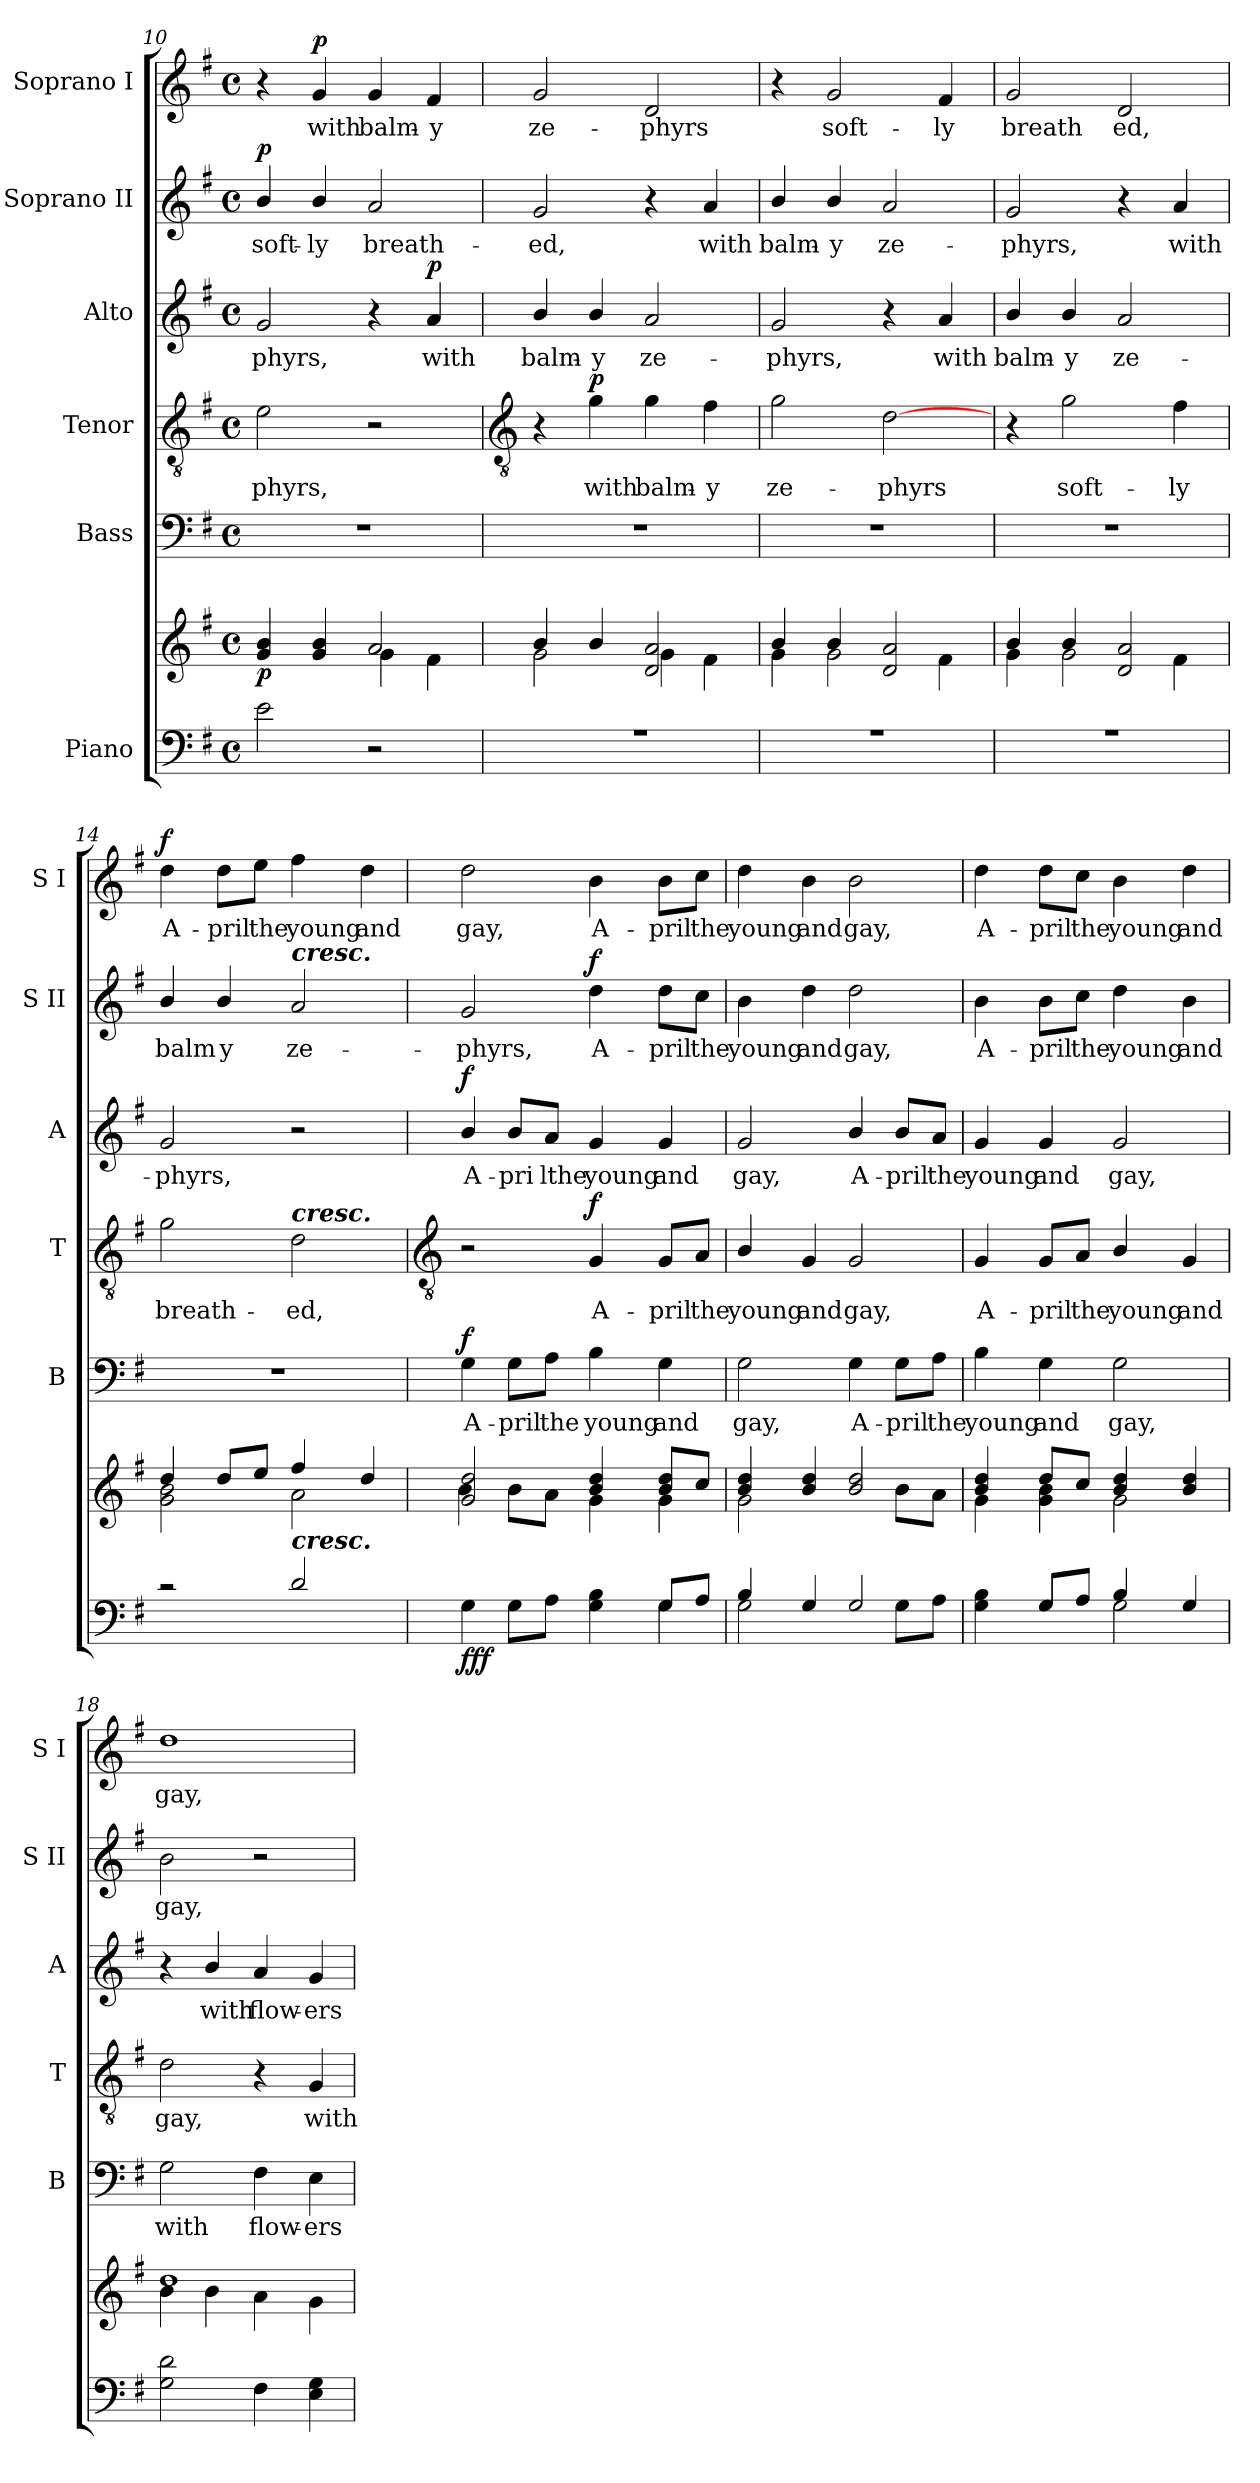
**kern	**kern	**dynam	**kern	**text	**dynam	**kern	**text	**dynam	**kern	**text	**dynam	**kern	**text	**dynam	**kern	**text	**dynam
*part6	*part6	*part6	*part5	*part5	*part5	*part4	*part4	*part4	*part3	*part3	*part3	*part2	*part2	*part2	*part1	*part1	*part1
*staff7	*staff6	*staff6/7	*staff5	*staff5	*staff5	*staff4	*staff4	*staff4	*staff3	*staff3	*staff3	*staff2	*staff2	*staff2	*staff1	*staff1	*staff1
*I"Piano	*	*	*I"Bass	*	*	*I"Tenor	*	*	*I"Alto	*	*	*I"Soprano II	*	*	*I"Soprano I	*	*
*	*	*	*I'B	*	*	*I'T	*	*	*I'A	*	*	*I'S II	*	*	*I'S I	*	*
*clefF4	*clefG2	*	*clefF4	*	*	*clefGv2	*	*	*clefG2	*	*	*clefG2	*	*	*clefG2	*	*
*k[f#]	*k[f#]	*	*k[f#]	*	*	*k[f#]	*	*	*k[f#]	*	*	*k[f#]	*	*	*k[f#]	*	*
*G:	*G:	*	*G:	*	*	*G:	*	*	*G:	*	*	*G:	*	*	*G:	*	*
*M4/4	*M4/4	*	*M4/4	*	*	*M4/4	*	*	*M4/4	*	*	*M4/4	*	*	*M4/4	*	*
*met(c)	*met(c)	*	*met(c)	*	*	*met(c)	*	*	*met(c)	*	*	*met(c)	*	*	*met(c)	*	*
=10	=10	=10	=10	=10	=10	=10	=10	=10	=10	=10	=10	=10	=10	=10	=10	=10	=10
*	*^	*	*	*	*	*	*	*	*	*	*	*	*	*	*	*	*
!	!	!	!LO:DY:b	!	!	!	!	!LO:LY:b	!	!	!LO:LY:b	!	!	!LO:LY:b	!LO:DY:b	!	!	!
2e	4g/ 4b/	2ryy	p	1r	.	.	2e	phyrs,	.	2g	phyrs,	.	4b/	soft-	p	4r	.	.
!	!	!	!	!	!	!	!	!	!	!	!	!	!	!LO:LY:b	!	!	!LO:LY:b	!LO:DY:b
.	4g/ 4b/	.	.	.	.	.	.	.	.	.	.	.	4b/	-ly	.	4g	with	p
!	!	!	!	!	!	!	!	!	!	!	!	!	!	!LO:LY:b	!	!	!LO:LY:b	!
2r	2a/	4g\	.	.	.	.	2r	.	.	4r	.	.	2a	breath-	.	4g	balm-	.
!	!	!	!	!	!	!	!	!	!	!	!LO:LY:b	!LO:DY:b	!	!	!	!	!LO:LY:b	!
.	.	4f#\	.	.	.	.	.	.	.	4a	with	p	.	.	.	4f#	-y	.
!!LO:LB:g=z
=11	=11	=11	=11	=11	=11	=11	=11	=11	=11	=11	=11	=11	=11	=11	=11	=11	=11	=11
*	*	*	*	*	*	*	*clefGv2	*	*	*	*	*	*	*	*	*	*	*
*^	*	*	*	*	*	*	*	*	*	*	*	*	*	*	*	*	*	*
!	!	!	!	!	!	!	!	!	!	!	!	!LO:LY:b	!	!	!LO:LY:b	!	!	!LO:LY:b	!
1r	1ryy	4b/	2g\	.	1r	.	.	4r	.	.	4b/	balm-	.	2g	-ed,	.	2g	ze-	.
!	!	!	!	!	!	!	!	!	!LO:LY:b	!LO:DY:b	!	!LO:LY:b	!	!	!	!	!	!	!
.	.	4b/	.	.	.	.	.	4g	with	p	4b/	-y	.	.	.	.	.	.	.
!	!	!	!	!	!	!	!	!	!LO:LY:b	!	!	!LO:LY:b	!	!	!	!	!	!LO:LY:b	!
.	.	2d/ 2a/	4g\	.	.	.	.	4g	balm-	.	2a	ze-	.	4r	.	.	2d	-phyrs	.
!	!	!	!	!	!	!	!	!	!LO:LY:b	!	!	!	!	!	!LO:LY:b	!	!	!	!
.	.	.	4f#\	.	.	.	.	4f#	-y	.	.	.	.	4a	with	.	.	.	.
=12	=12	=12	=12	=12	=12	=12	=12	=12	=12	=12	=12	=12	=12	=12	=12	=12	=12	=12	=12
!	!	!	!	!	!	!	!	!	!LO:LY:b	!	!	!LO:LY:b	!	!	!LO:LY:b	!	!	!	!
1r	1ryy	4b/	4g\	.	1r	.	.	2g	ze-	.	2g	-phyrs,	.	4b/	balm-	.	4r	.	.
!	!	!	!	!	!	!	!	!	!	!	!	!	!	!	!LO:LY:b	!	!	!LO:LY:b	!
.	.	4b/	2g\	.	.	.	.	.	.	.	.	.	.	4b/	-y	.	2g	soft-	.
!	!	!	!	!	!	!	!	!	!LO:LY:b	!	!	!	!	!	!LO:LY:b	!	!	!	!
.	.	2d/ 2a/	.	.	.	.	.	[2d	-phyrs	.	4r	.	.	2a	ze-	.	.	.	.
!	!	!	!	!	!	!	!	!	!	!	!	!LO:LY:b	!	!	!	!	!	!LO:LY:b	!
.	.	.	4f#\	.	.	.	.	.	.	.	4a	with	.	.	.	.	4f#	-ly	.
=13	=13	=13	=13	=13	=13	=13	=13	=13	=13	=13	=13	=13	=13	=13	=13	=13	=13	=13	=13
!	!	!	!	!	!	!	!	!	!	!	!	!LO:LY:b	!	!	!LO:LY:b	!	!	!LO:LY:b	!
1r	1ryy	4b/	4g\	.	1r	.	.	4r	.	.	4b/	balm-	.	2g	-phyrs,	.	2g	breath	.
!	!	!	!	!	!	!	!	!	!LO:LY:b	!	!	!LO:LY:b	!	!	!	!	!	!	!
.	.	4b/	2g\	.	.	.	.	2g	soft-	.	4b/	-y	.	.	.	.	.	.	.
!	!	!	!	!	!	!	!	!	!	!	!	!LO:LY:b	!	!	!	!	!	!LO:LY:b	!
.	.	2d/ 2a/	.	.	.	.	.	.	.	.	2a	ze-	.	4r	.	.	2d	-ed,	.
!	!	!	!	!	!	!	!	!	!LO:LY:b	!	!	!	!	!	!LO:LY:b	!	!	!	!
.	.	.	4f#\	.	.	.	.	4f#	-ly	.	.	.	.	4a	with	.	.	.	.
=14	=14	=14	=14	=14	=14	=14	=14	=14	=14	=14	=14	=14	=14	=14	=14	=14	=14	=14	=14
!	!	!	!	!	!	!	!	!	!LO:LY:b	!	!	!LO:LY:b	!	!	!LO:LY:b	!	!	!LO:LY:b	!LO:DY:b
2r	1ryy	4dd/	2g\ 2b\	.	1r	.	.	2g	breath-	.	2g	-phyrs,	.	4b/	balm	.	4dd	A-	f
!	!	!	!	!	!	!	!	!	!	!	!	!	!	!	!LO:LY:b	!	!	!LO:LY:b	!
.	.	8dd/L	.	.	.	.	.	.	.	.	.	.	.	4b/	-y	.	8dd\L	-pril	.
!	!	!	!	!	!	!	!	!	!	!	!	!	!	!	!	!	!	!LO:LY:b	!
.	.	8ee/J	.	.	.	.	.	.	.	.	.	.	.	.	.	.	8ee\J	the	.
!	!	!	!	!	!	!	!	!	!	!	!	!	!	!LO:TX:a:Bi:t=cresc.	!	!	!	!	!
!	!	!	!	!	!	!	!	!LO:TX:a:Bi:t=cresc.	!	!	!	!	!	!	!	!	!	!	!
!LO:TX:a:Bi:t=cresc.	!	!	!	!	!	!	!	!	!	!	!	!	!	!	!	!	!	!	!
!	!	!	!	!	!	!	!	!	!LO:LY:b	!	!	!	!	!	!LO:LY:b	!	!	!LO:LY:b	!
2d	.	4ff#/	2a\	.	.	.	.	2d	-ed,	.	2r	.	.	2a	ze-	.	4ff#	young	.
!	!	!	!	!	!	!	!	!	!	!	!	!	!	!	!	!	!	!LO:LY:b	!
.	.	4dd/	.	.	.	.	.	.	.	.	.	.	.	.	.	.	4dd	and	.
!!LO:LB:g=z
=15	=15	=15	=15	=15	=15	=15	=15	=15	=15	=15	=15	=15	=15	=15	=15	=15	=15	=15	=15
*	*	*	*	*	*	*	*	*clefGv2	*	*	*	*	*	*	*	*	*	*	*
!	!	!	!	!LO:DY:b=2	!	!LO:LY:b	!	!	!	!	!	!LO:LY:b	!	!	!LO:LY:b	!	!	!LO:LY:b	!
!	!	!	!	!LO:DY:n=1:b	!	!	!	!	!	!	!	!	!	!	!	!	!	!	!
!	!	!	!	!LO:DY:n=2:b	!	!	!LO:DY:b	!	!	!	!	!	!LO:DY:b	!	!	!	!	!	!
4G	2ryy	2g/ 2dd/	4b\	f f f	4G	A-	f	2r	.	.	4b/	A-	f	2g	-phyrs,	.	2dd	gay,	.
!	!	!	!	!	!	!LO:LY:b	!	!	!	!	!	!LO:LY:b	!	!	!	!	!	!	!
8GL	.	.	8b\L	.	8G\L	-pril	.	.	.	.	8b/L	-pri	.	.	.	.	.	.	.
!	!	!	!	!	!	!LO:LY:b	!	!	!	!	!	!LO:LY:b	!	!	!	!	!	!	!
8AJ	.	.	8a\J	.	8A\J	the	.	.	.	.	8a/J	lthe	.	.	.	.	.	.	.
!	!	!	!	!	!	!LO:LY:b	!	!	!LO:LY:b	!LO:DY:b	!	!LO:LY:b	!	!	!LO:LY:b	!LO:DY:b	!	!LO:LY:b	!
4G 4B	4ryy	4b/ 4dd/	4g\	.	4B	young	.	4G	A-	f	4g	young	.	4dd	A-	f	4b	A-	.
!	!	!	!	!	!	!LO:LY:b	!	!	!LO:LY:b	!	!	!LO:LY:b	!	!	!LO:LY:b	!	!	!LO:LY:b	!
8GL	4G\	8b/ 8dd/L	4g\	.	4G	and	.	8G/L	-pril	.	4g	and	.	8dd\L	-pril	.	8b\L	-pril	.
!	!	!	!	!	!	!	!	!	!LO:LY:b	!	!	!	!	!	!LO:LY:b	!	!	!LO:LY:b	!
8AJ	.	8cc/J	.	.	.	.	.	8A/J	the	.	.	.	.	8cc\J	the	.	8cc\J	the	.
=16	=16	=16	=16	=16	=16	=16	=16	=16	=16	=16	=16	=16	=16	=16	=16	=16	=16	=16	=16
!	!	!	!	!	!	!LO:LY:b	!	!	!LO:LY:b	!	!	!LO:LY:b	!	!	!LO:LY:b	!	!	!LO:LY:b	!
4B	2G\	4b/ 4dd/	2g\	.	2G	gay,	.	4B/	young	.	2g	gay,	.	4b	young	.	4dd	young	.
!	!	!	!	!	!	!	!	!	!LO:LY:b	!	!	!	!	!	!LO:LY:b	!	!	!LO:LY:b	!
4G	.	4b/ 4dd/	.	.	.	.	.	4G	and	.	.	.	.	4dd	and	.	4b	and	.
!	!	!	!	!	!	!LO:LY:b	!	!	!LO:LY:b	!	!	!LO:LY:b	!	!	!LO:LY:b	!	!	!LO:LY:b	!
2G/	4ryy	2b/ 2dd/	4ryy	.	4G	A-	.	2G	gay,	.	4b/	A-	.	2dd	gay,	.	2b	gay,	.
!	!	!	!	!	!	!LO:LY:b	!	!	!	!	!	!LO:LY:b	!	!	!	!	!	!	!
.	8G\L	.	8b\L	.	8G\L	-pril	.	.	.	.	8b/L	-pril	.	.	.	.	.	.	.
!	!	!	!	!	!	!LO:LY:b	!	!	!	!	!	!LO:LY:b	!	!	!	!	!	!	!
.	8A\J	.	8a\J	.	8A\J	the	.	.	.	.	8a/J	the	.	.	.	.	.	.	.
=17	=17	=17	=17	=17	=17	=17	=17	=17	=17	=17	=17	=17	=17	=17	=17	=17	=17	=17	=17
!	!	!	!	!	!	!LO:LY:b	!	!	!LO:LY:b	!	!	!LO:LY:b	!	!	!LO:LY:b	!	!	!LO:LY:b	!
4G 4B	4ryy	4b/ 4dd/	4g\	.	4B	young	.	4G	A-	.	4g	young	.	4b	A-	.	4dd	A-	.
!	!	!	!	!	!	!LO:LY:b	!	!	!LO:LY:b	!	!	!LO:LY:b	!	!	!LO:LY:b	!	!	!LO:LY:b	!
8GL	4G/	8dd/L	4g\ 4b\	.	4G	and	.	8G/L	-pril	.	4g	and	.	8b\L	-pril	.	8dd\L	-pril	.
!	!	!	!	!	!	!	!	!	!LO:LY:b	!	!	!	!	!	!LO:LY:b	!	!	!LO:LY:b	!
8AJ	.	8cc/J	.	.	.	.	.	8A/J	the	.	.	.	.	8cc\J	the	.	8cc\J	the	.
!	!	!	!	!	!	!LO:LY:b	!	!	!LO:LY:b	!	!	!LO:LY:b	!	!	!LO:LY:b	!	!	!LO:LY:b	!
4B/	2G\	4b/ 4dd/	2g\	.	2G	gay,	.	4B/	young	.	2g	gay,	.	4dd	young	.	4b	young	.
!	!	!	!	!	!	!	!	!	!LO:LY:b	!	!	!	!	!	!LO:LY:b	!	!	!LO:LY:b	!
4G	.	4b/ 4dd/	.	.	.	.	.	4G	and	.	.	.	.	4b	and	.	4dd	and	.
=18	=18	=18	=18	=18	=18	=18	=18	=18	=18	=18	=18	=18	=18	=18	=18	=18	=18	=18	=18
!	!	!	!	!	!	!LO:LY:b	!	!	!LO:LY:b	!	!	!	!	!	!LO:LY:b	!	!	!LO:LY:b	!
2G 2d	2ryy	1dd/	4b\	.	2G	with	.	2d	gay,	.	4r	.	.	2b	gay,	.	1dd	gay,	.
!	!	!	!	!	!	!	!	!	!	!	!	!LO:LY:b	!	!	!	!	!	!	!
.	.	.	4b\	.	.	.	.	.	.	.	4b/	with	.	.	.	.	.	.	.
!	!	!	!	!	!	!LO:LY:b	!	!	!	!	!	!LO:LY:b	!	!	!	!	!	!	!
4F#	2ryy	.	4a\	.	4F#	flow-	.	4r	.	.	4a	flow-	.	2r	.	.	.	.	.
!	!	!	!	!	!	!LO:LY:b	!	!	!LO:LY:b	!	!	!LO:LY:b	!	!	!	!	!	!	!
4E 4G	.	.	4g\	.	4E	-ers	.	4G	with	.	4g	-ers	.	.	.	.	.	.	.
*v	*v	*	*	*	*	*	*	*	*	*	*	*	*	*	*	*	*	*	*
*	*v	*v	*	*	*	*	*	*	*	*	*	*	*	*	*	*	*	*
=	=	=	=	=	=	=	=	=	=	=	=	=	=	=	=	=	=
*-	*-	*-	*-	*-	*-	*-	*-	*-	*-	*-	*-	*-	*-	*-	*-	*-	*-
